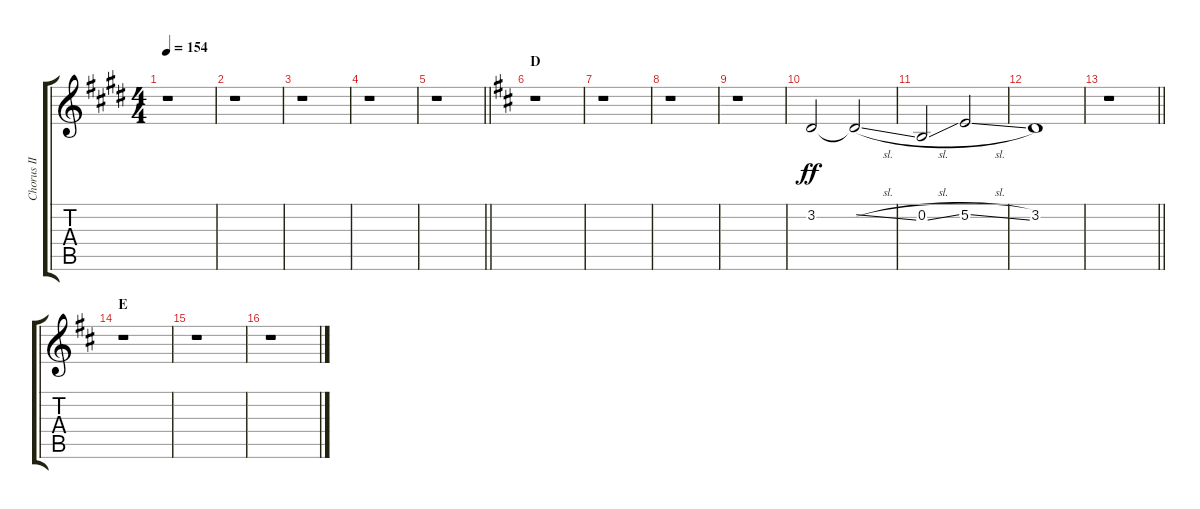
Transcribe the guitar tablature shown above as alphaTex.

\track ("Chorus II" "Chorus II") {instrument voiceoohs}
\staff {score tabs}
\tuning (E4 B3 G3 D3 A2 E2) {hide}
\ts (4 4)
\tempo 154
\clef g2
\ks e
r.1{dy ff} |
r.1 |
r.1 |
r.1 |
\barLineRight lightlight
r.1 |
\section ("" "D")
\ks d
r.1 |
r.1 |
r.1 |
r.1 |
3.2.2 3.2{sl t}.2 |
0.2{sl}.2 5.2{sl}.2 |
3.2.1 |
\barLineRight lightlight
r.1 |
\section ("" "E")
r.1 |
r.1 |
r.1
